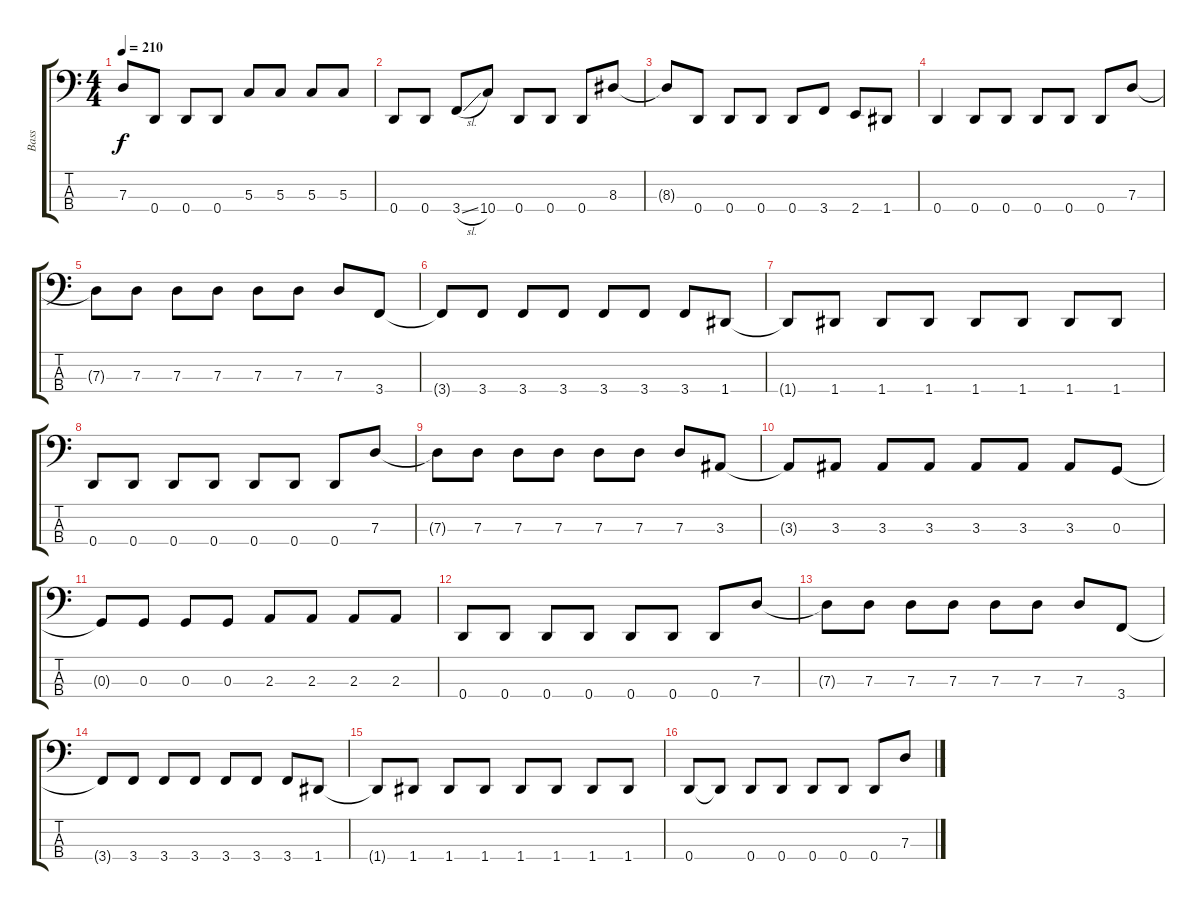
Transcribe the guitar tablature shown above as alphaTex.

\track ("Bass" "Bass") {instrument electricbasspick}
\staff {score tabs}
\tuning (F2 C2 G1 D1) {hide}
\ts (4 4)
\tempo 210
\clef f4
\ks c
7.3{t}.8{dy f} 0.4.8 0.4.8 0.4.8 5.3.8 5.3.8 5.3.8 5.3.8 |
0.4.8 0.4.8 3.4{sl}.8 10.4.8 0.4.8 0.4.8 0.4.8 8.3.8 |
8.3{t}.8 0.4.8 0.4.8 0.4.8 0.4.8 3.4.8 2.4.8 1.4.8 |
0.4.4 0.4.8 0.4.8 0.4.8 0.4.8 0.4.8 7.3.8 |
7.3{t}.8 7.3.8 7.3.8 7.3.8 7.3.8 7.3.8 7.3.8 3.4.8 |
3.4{t}.8 3.4.8 3.4.8 3.4.8 3.4.8 3.4.8 3.4.8 1.4.8 |
1.4{t}.8 1.4.8 1.4.8 1.4.8 1.4.8 1.4.8 1.4.8 1.4.8 |
0.4.8 0.4.8 0.4.8 0.4.8 0.4.8 0.4.8 0.4.8 7.3.8 |
7.3{t}.8 7.3.8 7.3.8 7.3.8 7.3.8 7.3.8 7.3.8 3.3.8 |
3.3{t}.8 3.3.8 3.3.8 3.3.8 3.3.8 3.3.8 3.3.8 0.3.8 |
0.3{t}.8 0.3.8 0.3.8 0.3.8 2.3.8 2.3.8 2.3.8 2.3.8 |
0.4.8 0.4.8 0.4.8 0.4.8 0.4.8 0.4.8 0.4.8 7.3.8 |
7.3{t}.8 7.3.8 7.3.8 7.3.8 7.3.8 7.3.8 7.3.8 3.4.8 |
3.4{t}.8 3.4.8 3.4.8 3.4.8 3.4.8 3.4.8 3.4.8 1.4.8 |
1.4{t}.8 1.4.8 1.4.8 1.4.8 1.4.8 1.4.8 1.4.8 1.4.8 |
0.4.8 0.4{t}.8 0.4.8 0.4.8 0.4.8 0.4.8 0.4.8 7.3.8
